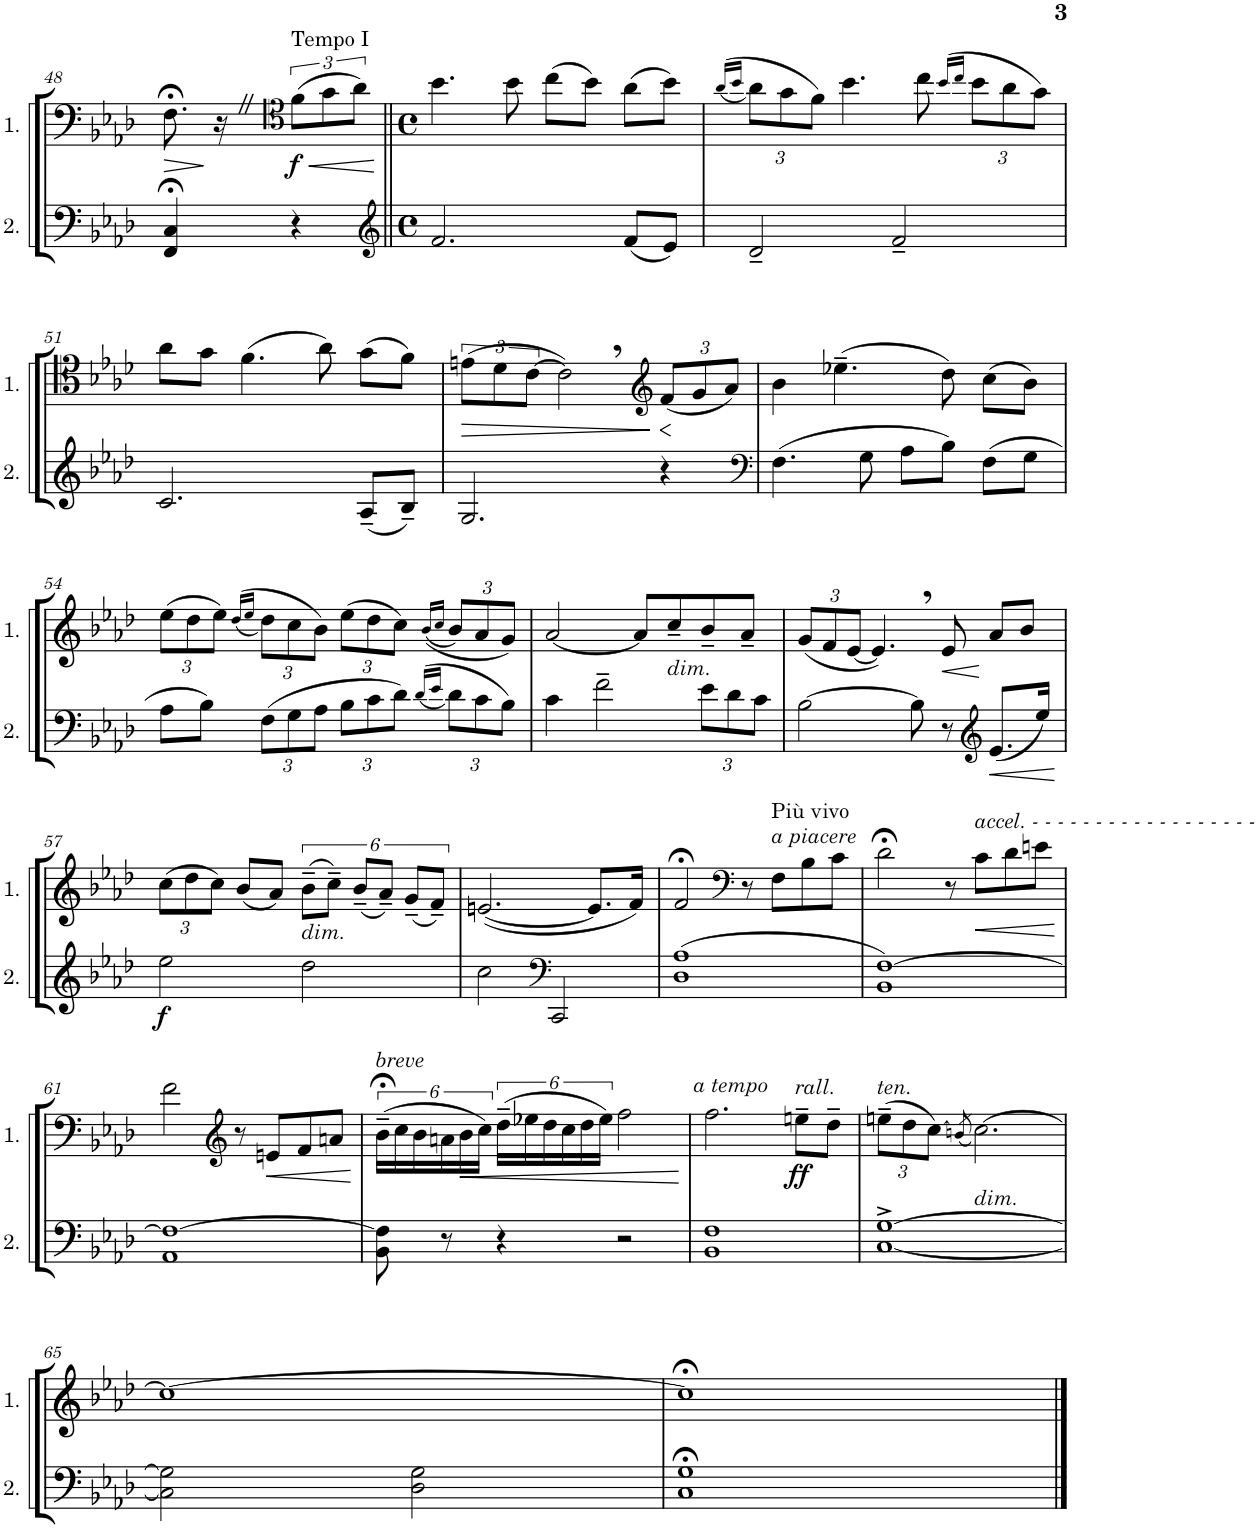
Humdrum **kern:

**kern	**dynam	**kern	**dynam
*part2	*part2	*part1	*part1
*staff2	*staff2	*staff1	*staff1
*I"Cello 2	*	*I"Cello 1	*
!!LO:PB:g=z
*clefF4	*	*clefF4	*
*k[b-e-a-d-]	*	*k[b-e-a-d-]	*
*M2/4	*	*M2/4	*
=48	=48	=48	=48
!	!	!	!LO:HP:b
4FF/;< 4C/;<	.	8.F;<\	>
.	.	16r	]
*	*	*clefC4	*
!	!	!LO:TX:a:t=Tempo I	!
!	!	!	!LO:HP:b
!	!	!	!LO:DY:n=1:b
4r	.	(12f\L	< f
.	.	12g\	.
.	.	12a-\J)	.
.	.	.	[
=49||	=49||	=49||	=49||
*clefG2	*	*	*
*M4/4	*	*M4/4	*
*met(c)	*	*met(c)	*
2.f/	.	4.b-\	.
.	.	8b-\	.
.	.	(8cc\L	.
.	.	8b-\J)	.
(8f/L	.	(8a-\L	.
8e-/J)	.	8b-\J)	.
=50	=50	=50	=50
.	.	((16qa-/LL	.
.	.	16qb-/JJ	.
*	*	*Xbrackettup	*
2d-~/	.	12a-\L)	.
.	.	12g\	.
.	.	12f\J)	.
.	.	4.b-\	.
2f~/	.	.	.
.	.	8cc\	.
.	.	(16qb-/LL	.
.	.	16qcc/JJ	.
.	.	12b-\L	.
.	.	12a-\	.
.	.	12g\J)	.
!!LO:LB:g=z
=51	=51	=51	=51
2.c/	.	8a-\L	.
.	.	8g\J	.
.	.	(4.f\	.
.	.	8a-\)	.
(8A-~/L	.	(8g\L	.
8B-~/J)	.	8f\J)	.
=52	=52	=52	=52
*	*	*brackettup	*
!	!	!	!LO:HP:b
2.G/	.	(12en\L	>
.	.	12d-\	.
.	.	[12c\J	.
.	.	2c,\])	.
*	*	*clefG2	*
*	*	*Xbrackettup	*
!	!	!	!LO:HP:n=1:b
4r	.	(12f/L	] <
.	.	12g/	.
.	.	12a-/J)	.
=53	=53	=53	=53
*clefF4	*	*	*
(4.F\	.	4b-\	.
.	.	(4.ee-X~\	.
8G\	.	.	.
8A-\L	.	.	.
8B-\J)	.	8dd-\)	.
(8F\L	.	(8cc\L	.
8G\J	.	8b-\J)	.
!!LO:LB:g=z
=54	=54	=54	=54
8A-\L	.	(12ee-\L	.
.	.	12dd-\	.
8B-\J)	.	.	.
.	.	12ee-\J)	.
.	.	((16qdd-/LL	.
.	.	16qee-/JJ	.
*Xbrackettup	*	*	*
(12F\L	.	12dd-\L)	.
12G\	.	12cc\	.
12A-\J	.	12b-\J)	.
12B-\L	.	(12ee-\L	.
12c\	.	12dd-\	.
12d-\J)	.	12cc\J)	.
((16qd-/LL	.	((16qb-/LL	.
16qe-/JJ	.	16qcc/JJ	.
12d-\L)	.	12b-/L)	.
12c\	.	12a-/	.
12B-\J)	.	12g/J)	.
=55	=55	=55	=55
4c\	.	[2a-/	.
2f~\	.	.	.
.	.	8a-/L]	.
!	!	!LO:TX:b:i:t=dim.	!
.	.	8cc~</	.
12e-\L	.	8b-~</	.
12d-\	.	.	.
.	.	8a-~</J	.
12c\J	.	.	.
=56	=56	=56	=56
[2B-\	.	(12g/L	.
.	.	12f/	.
.	.	[12e-/J	.
.	.	4.e-,/])	.
8B-\]	.	.	.
!	!	!	!LO:HP:b
8r	.	8e-/	<
*clefG2	*	*	*
(8.e-/L	.	8a-/L	[
.	.	8b-/J	.
16ee-/Jk)	.	.	.
!!LO:LB:g=z
=57	=57	=57	=57
!	!LO:DY:b	!	!
2ee-\	f	(12cc\L	.
.	.	12dd-\	.
.	.	12cc\J)	.
.	.	(8b-/L	.
.	.	8a-/J)	.
*	*	*brackettup	*
!	!	!LO:TX:b:i:t=dim.	!
2dd-\	.	(12b-~\L	.
.	.	12cc~\J)	.
.	.	(12b-~/L	.
.	.	12a-~/J)	.
.	.	(12g~/L	.
.	.	12f~/J)	.
=58	=58	=58	=58
2cc\	.	([2.en/	.
*clefF4	*	*	*
2CC/	.	.	.
.	.	8.e/L]	.
.	.	16f/Jk)	.
=59	=59	=59	=59
(1D- 1A-	.	2f;</	.
*	*	*clefF4	*
.	.	8r	.
!	!	!LO:TX:a:t=Più vivo	!
!	!	!LO:TX:a:i:t=a piacere	!
.	.	8F\L	.
.	.	8B-\	.
.	.	8c\J	.
=60	=60	=60	=60
1BB- [1F)	.	2d-;<\	.
.	.	8r	.
!	!	!LO:TX:a:i:t=accel. - - - - - - - - - - - - - - - - - -	!
!	!	!	!LO:HP:b
.	.	8c\L	<
.	.	8d-\	.
.	.	8en\J	.
.	.	.	[
!!LO:LB:g=z
=61	=61	=61	=61
1AA- 1F_	.	2f\	.
*	*	*clefG2	*
.	.	8r	.
!	!	!	!LO:HP:b
.	.	8en/L	<
.	.	8f/	.
.	.	8an/J	.
.	.	.	[
=62	=62	=62	=62
!	!	!LO:TX:a:i:t=breve	!
8BB-\ 8F\]	.	(24b-;<~\LL	.
.	.	24cc\	.
.	.	24b-\	.
8r	.	24an\	.
.	.	24b-\	.
.	.	24cc\JJ)	.
4r	.	(24dd-~\LL	.
.	.	24ee-X\	.
.	.	24dd-\	.
.	.	24cc\	.
.	.	24dd-\	.
.	.	24ee-\JJ)	.
2r	.	2ff\	.
.	.	.	[
=63	=63	=63	=63
!	!	!LO:TX:a:i:t=a tempo	!
1BB- 1F	.	2.ff\	.
!	!	!LO:TX:a:i:t=rall.	!
!	!	!	!LO:DY:b
.	.	8een~\L	ff
.	.	8dd-~\J	.
=64	=64	=64	=64
*	*	*Xbrackettup	*
!	!	!LO:TX:a:i:t=ten.	!
[1C^ [1G^	.	(12een~\L	.
.	.	12dd-\	.
.	.	12cc\J)	.
.	.	(8qbn/	.
!	!	!LO:TX:b:i:t=dim.	!
.	.	[2.cc\)	.
!!LO:LB:g=z
=65	=65	=65	=65
2C\] 2G\]	.	1cc_	.
2D-\ 2G\	.	.	.
=66	=66	=66	=66
1C;< 1G;<	.	1cc;<]	.
==	==	==	==
*-	*-	*-	*-
